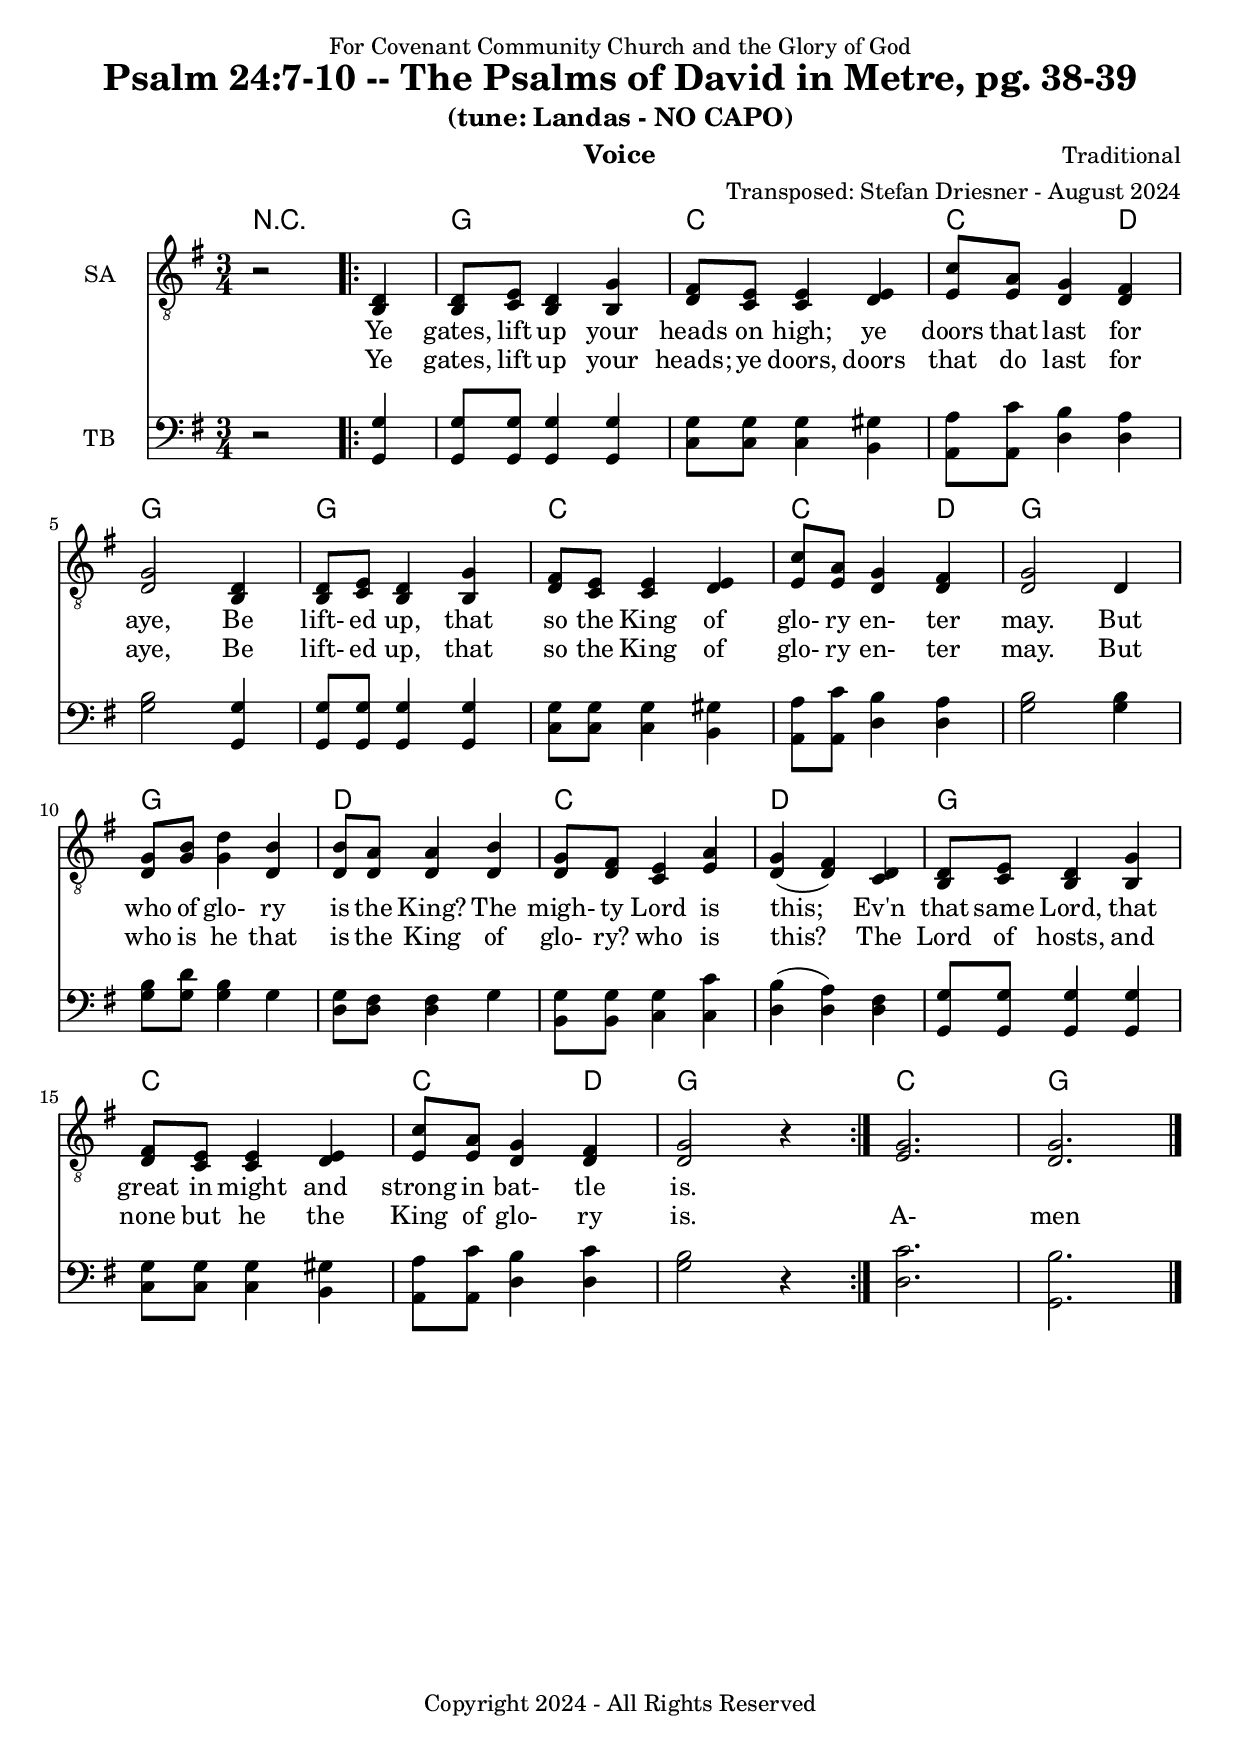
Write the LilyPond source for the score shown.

\version "2.24.1"
\language "english"

% force .mid extension for MIDI file output
#(ly:set-option 'midi-extension "mid")

\header {
  dedication = "For Covenant Community Church and the Glory of God"
  title = "Psalm 24:7-10 -- The Psalms of David in Metre, pg. 38-39"
  subtitle = "(tune: Landas - NO CAPO)"
  instrument = "Voice"
  composer = "Traditional"
  arranger = "Transposed: Stefan Driesner - August 2024"
  meter = ""
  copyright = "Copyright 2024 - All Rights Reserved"
}

global = {
  \key g \major
  \numericTimeSignature
  \time 3/4
}

versesVoiceOne = \lyricmode {
  % Verse 7-8
  Ye gates, lift up your heads on high;
  ye doors that last for aye,
  Be lift- ed up, that so the King
  of glo- ry en- ter may.
  But who of glo- ry is the King?
  The migh- ty Lord is this;
  Ev'n that same Lord, that great in might
  and strong in bat- tle is.
}

versesVoiceTwo = \lyricmode {
  % Verse 9-10
  Ye gates, lift up your heads; ye doors,
  doors that do last for aye,
  Be lift- ed up, that so the King
  of glo- ry en- ter may.
  But who is he that is the King
  of glo- ry? who is this?
  The Lord of hosts, and none but he
  the King of glo- ry is.
  A- men
}

% G major  ^\markup { \fret-diagram "6-3;5-2;4-o;3-o;2-3;1-3;" }
% C9 major ^\markup { \fret-diagram "6-o;5-3;4-2;3-o;2-3;1-3;" }
% D major  ^\markup { \fret-diagram "6-x;5-o;4-o;3-2;2-3;1-2;" }

MelodyVoice = \relative c {
  \global
  \dynamicUp
  % Music follows here.
  {
    r2
    \repeat volta 2
    {
      <d >4 |
      <d  >8  <e  >8  <d  >4  <g  >4  |
      <fs >8  <e  >8  <e  >4  <e  >4  |
      <c' >8  <a  >8  <g  >4  <fs >4  |
      <g  >2                  <d  >4  |
      <d  >8  <e  >8  <d  >4  <g  >4  |
      <fs >8  <e  >8  <e  >4  <e  >4  |
      <c' >8  <a  >8  <g  >4  <fs >4  |
      <g  >2                  <d  >4  |
      <g  >8  <b  >8  <d  >4  <b  >4  |
      <b  >8  <a  >8  <a  >4  <b  >4  |
      <g  >8  <fs >8  <e  >4  <a  >4  |
      <g  >4         (<fs >4) <d  >4  |
      <d  >8  <e  >8  <d  >4  <g  >4  |
      <fs >8  <e  >8  <e  >4  <e  >4  |
      <c' >8  <a  >8  <g  >4  <fs >4  |
      <g  >2 r4
    }
  }
  <g>2. <g>2.
  \bar "|."
}

SAVoice = \relative c {
  \global
  \dynamicUp
  % Music follows here.
  {
    r2
    \repeat volta 2
    {
      <b  d >4 |
      <b  d  >8  <c  e  >8  <b  d  >4  <b  g' >4  |
      <d  fs >8  <c  e  >8  <c  e  >4  <d  e  >4  |
      <e  c' >8  <e  a  >8  <d  g  >4  <d  fs >4  |
      <d  g  >2                        <b  d  >4  |
      <b  d  >8  <c  e  >8  <b  d  >4  <b  g' >4  |
      <d  fs >8  <c  e  >8  <c  e  >4  <d  e  >4  |
      <e  c' >8  <e  a  >8  <d  g  >4  <d  fs >4  |
      <d  g  >2                        <d     >4  |
      <d  g  >8  <g  b  >8  <g  d' >4  <d  b' >4  |
      <d  b' >8  <d  a' >8  <d  a' >4  <d  b' >4  |
      <d  g  >8  <d  fs >8  <c  e  >4  <e  a  >4  |
      <d  g  >4            (<d  fs >4) <c  d  >4  |
      <b  d  >8  <c  e  >8  <b  d  >4  <b  g' >4  |
      <d  fs >8  <c  e  >8  <c  e  >4  <d  e  >4  |
      <e  c' >8  <e  a  >8  <d  g  >4  <d  fs >4  |
      <d  g  >2 r4
    }
  }
  <e  g  >2. <d  g  >2.
  \bar "|."
}

TBVoice = \relative c {
  \global
  \dynamicUp
  % Music follows here.
  {
    r2
    \repeat volta 2
    {
      <g  g' >4 |
      <g  g' >8  <g  g' >8  <g  g' >4  <g  g' >4  |
      <c  g' >8  <c  g' >8  <c  g' >4  <b  gs'>4  |
      <a  a' >8  <a  c' >8  <d  b' >4  <d  a' >4  |
      <g  b  >2                        <g, g' >4  |
      <g  g' >8  <g  g' >8  <g  g' >4  <g  g' >4  |
      <c  g' >8  <c  g' >8  <c  g' >4  <b  gs'>4  |
      <a  a' >8  <a  c' >8  <d  b' >4  <d  a' >4  |
      <g  b  >2                        <g  b  >4  |
      <g  b  >8  <g  d' >8  <g  b  >4  <g     >4  |
      <d  g  >8  <d  fs >8  <d  fs >4  <g     >4  |
      <b, g' >8  <b  g' >8  <c  g' >4  <c  c' >4  |
      <d  b'  >4           (<d  a' >4) <d  fs >4  |
      <g, g'  >8 <g  g' >8  <g  g' >4  <g  g' >4  |
      <c  g' >8  <c  g' >8  <c  g' >4  <b  gs'>4  |
      <a  a' >8  <a  c' >8  <d  b' >4  <d  c' >4  |
      <g  b  >2 r4
    }
  }
  <d  c'  >2. <g,  b'  >2.
  \bar "|."
}

Chords = \new ChordNames {
  \chordmode {
    r2.
    <g>2. <c>2. <c>2  <d>4 <g>2.
    <g>2. <c>2. <c>2  <d>4 <g>2.
    <g>2. <d>2. <c>2.      <d>2. 
    <g>2. <c>2. <c>2  <d>4 <g>2.
    <c>  <g>
  }
}

MelodyVoicePart = \new Staff \with {
  instrumentName = "Melody"
  midiInstrument = "Voice Oohs"
} { \clef "treble_8" \MelodyVoice }
\addlyrics { \versesVoiceOne }
\addlyrics { \versesVoiceTwo }

SAVoicePart = \new Staff \with {
  instrumentName = "SA"
  midiInstrument = "Voice Oohs"
} { \clef "treble_8" \SAVoice }
\addlyrics { \versesVoiceOne }
\addlyrics { \versesVoiceTwo }

TBVoicePart = \new Staff \with {
  instrumentName = "TB"
  midiInstrument = "Voice Oohs"
} { \clef bass \TBVoice }

\score {
  <<
    \Chords
    % \MelodyVoicePart    
    \SAVoicePart
    \TBVoicePart
  >>
  \layout { }
  \midi {
    \context {
      \Score
      tempoWholesPerMinute = #(ly:make-moment 100 2)
    }
  }
}

%\markup {
%  \fill-line {
%    {
%      \column {
%        \left-align {
%	  "    Amen"
%        }
%      }
%    }
%  }
%}